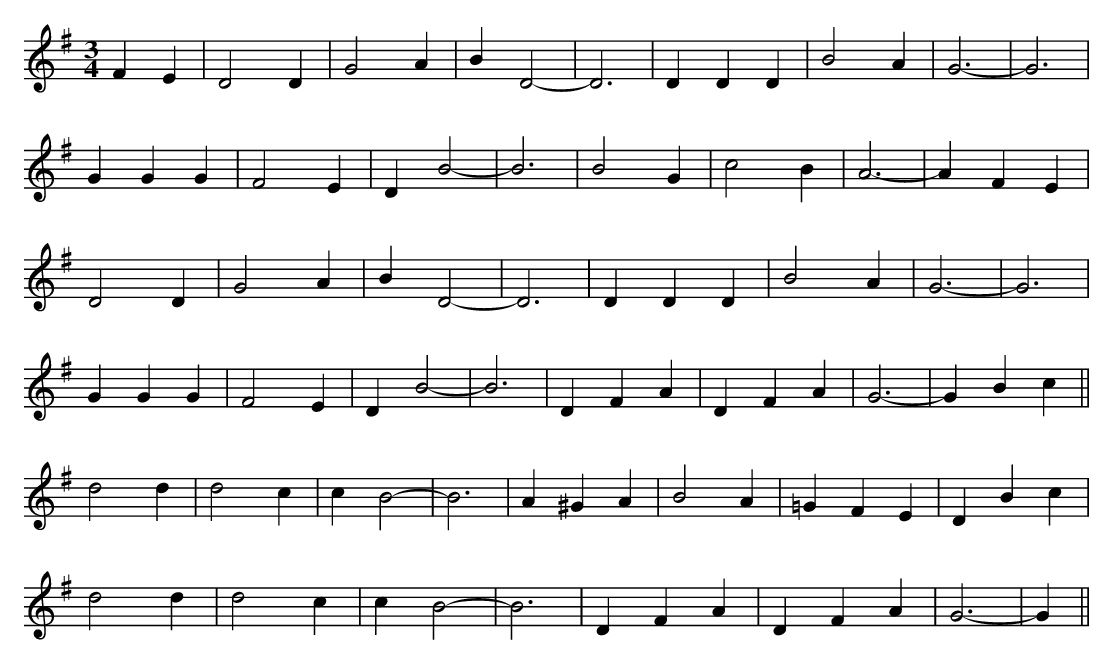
X:1
M:3/4
K:G
F2 E2|D4 D2|G4 A2|B2 D4-|D6|D2 D2 D2|B4 A2|G6-|G6|
G2 G2 G2|F4 E2|D2 B4-|B6|B4 G2|c4 B2|A6-|A2 F2 E2|
D4 D2|G4 A2|B2 D4-|D6|D2 D2 D2|B4 A2|G6-|G6|
G2 G2 G2|F4 E2|D2 B4-|B6|D2 F2 A2|D2 F2 A2|G6-|G2 B2 c2||
d4 d2|d4 c2|c2 B4-|B6|A2 ^G2 A2|B4 A2|=G2 F2 E2|D2 B2 c2|
d4 d2|d4 c2|c2 B4-|B6|D2 F2 A2|D2 F2 A2|G6-|G2||
